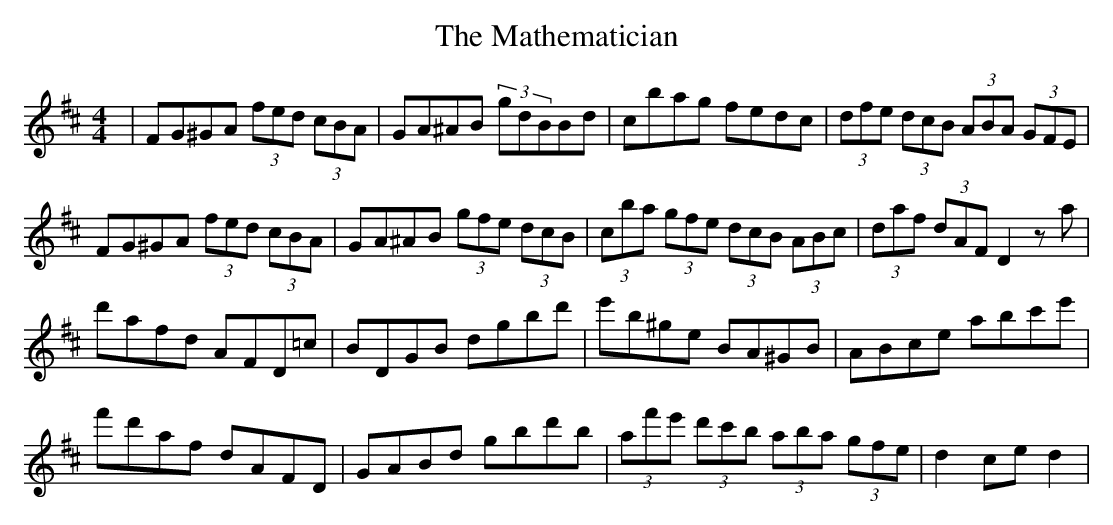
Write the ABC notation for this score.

X:1
T: The Mathematician
M: 4/4
L: 1/8
K: Dmaj
|FG^GA (3fed (3cBA|GA^AB (3gdBBd|cbag fedc|(3dfe (3dcB (3ABA (3GFE|
FG^GA (3fed (3cBA|GA^AB (3gfe (3dcB|(3cba (3gfe (3dcB (3ABc|(3daf (3dAF D2 za|
d'afd AFD=c|b,DGB dgbd'|e'b^ge BA^GB|ABce abc'e'|
f'd'af dAFD|GABd gbd'b|(3af'e' (3d'c'b (3aba (3gfe|d2ce d2|
